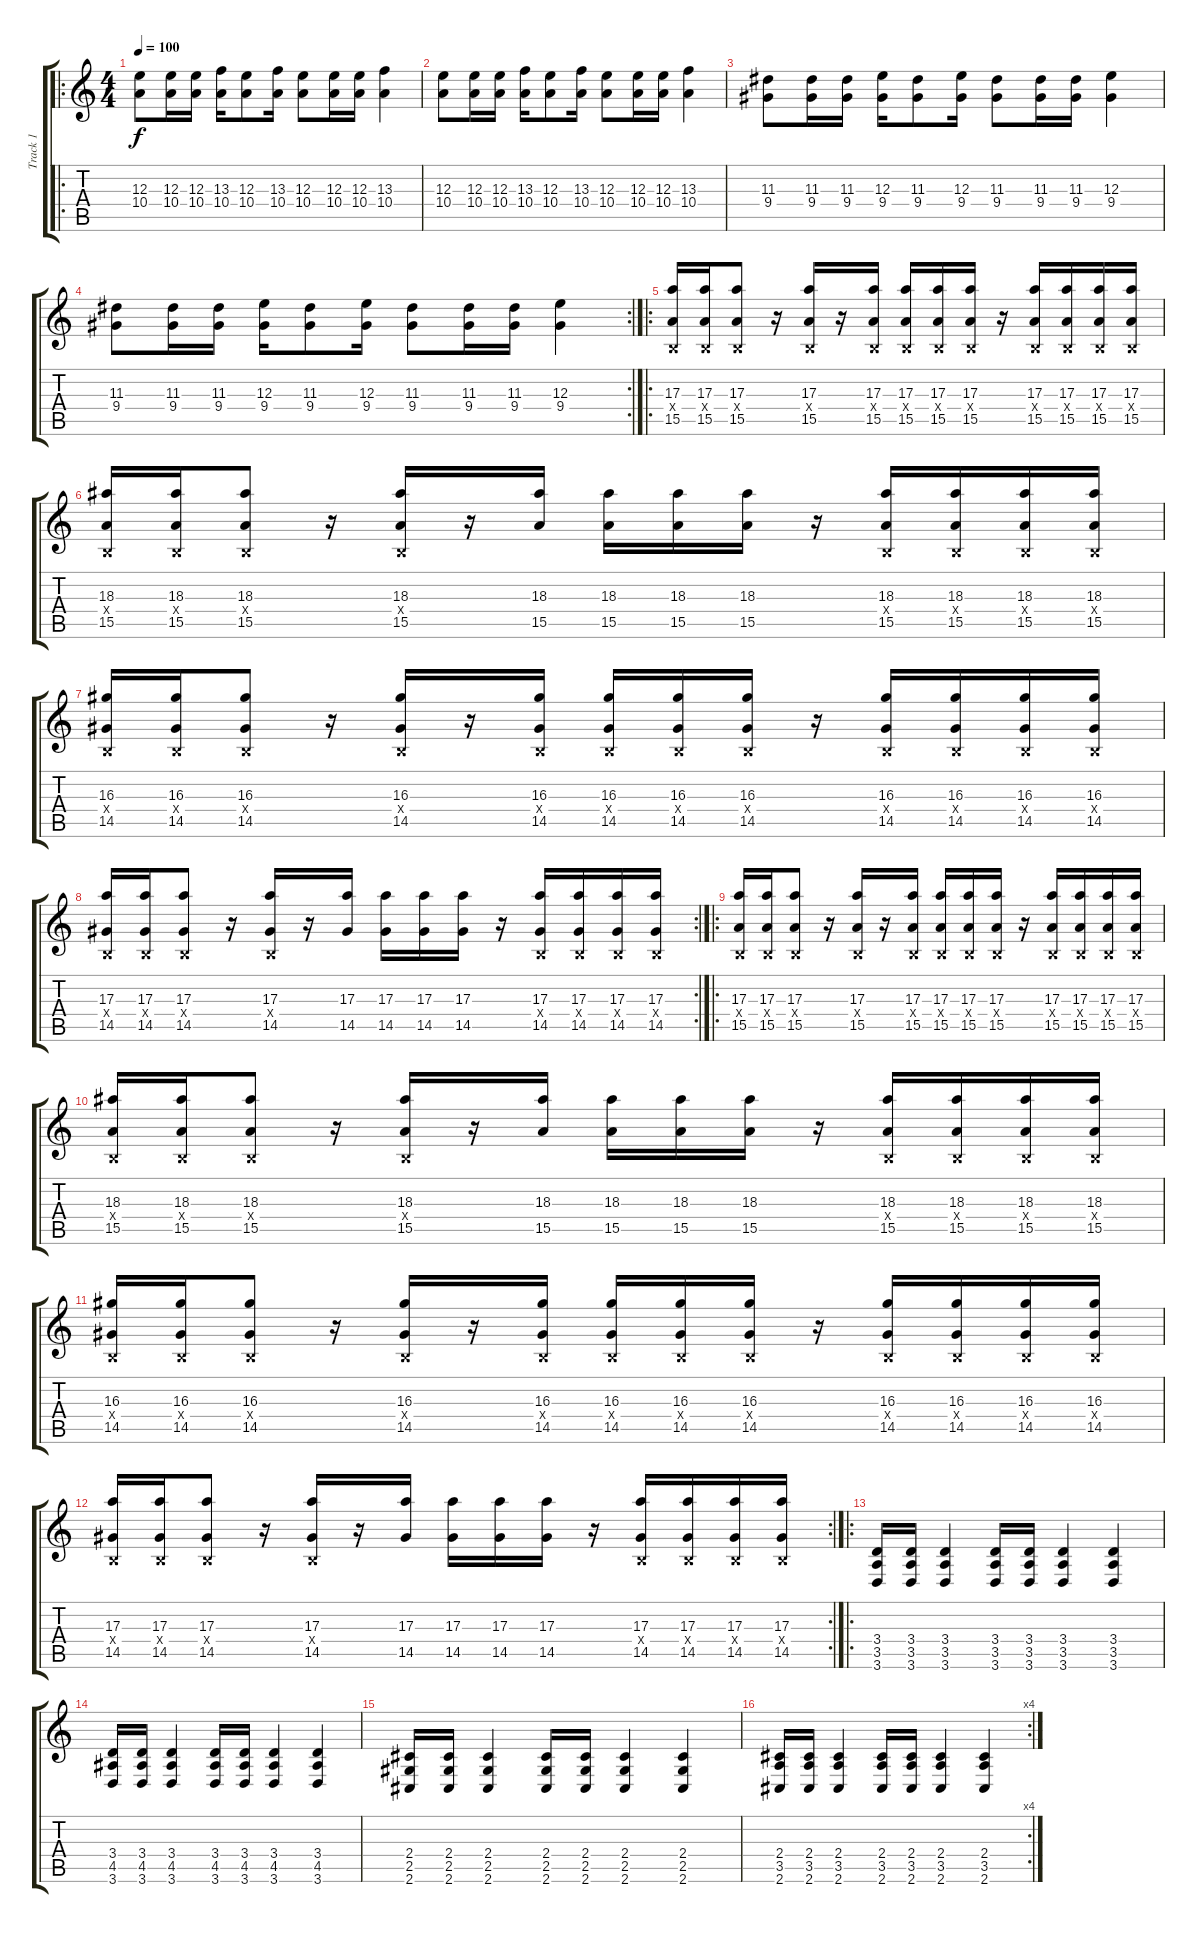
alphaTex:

\track ("Track 1" "Track 1") {instrument distortionguitar}
\staff {score tabs}
\tuning (Db4 Ab3 E3 B2 Gb2 B1) {hide}
\ro
\ts (4 4)
\tempo 100
\clef g2
\ks c
(12.3 10.4).8{dy f} (12.3 10.4).16 (12.3 10.4).16 (13.3 10.4).16 (12.3 10.4).8 (13.3 10.4).16 (12.3 10.4).8 (12.3 10.4).16 (12.3 10.4).16 (13.3 10.4).4 |
(12.3 10.4).8 (12.3 10.4).16 (12.3 10.4).16 (13.3 10.4).16 (12.3 10.4).8 (13.3 10.4).16 (12.3 10.4).8 (12.3 10.4).16 (12.3 10.4).16 (13.3 10.4).4 |
(11.3 9.4).8 (11.3 9.4).16 (11.3 9.4).16 (12.3 9.4).16 (11.3 9.4).8 (12.3 9.4).16 (11.3 9.4).8 (11.3 9.4).16 (11.3 9.4).16 (12.3 9.4).4 |
\rc 2
(11.3 9.4).8 (11.3 9.4).16 (11.3 9.4).16 (12.3 9.4).16 (11.3 9.4).8 (12.3 9.4).16 (11.3 9.4).8 (11.3 9.4).16 (11.3 9.4).16 (12.3 9.4).4 |
\ro
(17.3 0.4{x} 15.5).16 (17.3 0.4{x} 15.5).16 (17.3 0.4{x} 15.5).8 r.16 (17.3 0.4{x} 15.5).16 r.16 (17.3 0.4{x} 15.5).16 (17.3 0.4{x} 15.5).16 (17.3 0.4{x} 15.5).16 (17.3 0.4{x} 15.5).16 r.16 (17.3 0.4{x} 15.5).16 (17.3 0.4{x} 15.5).16 (17.3 0.4{x} 15.5).16 (17.3 0.4{x} 15.5).16 |
(18.3 0.4{x} 15.5).16 (18.3 0.4{x} 15.5).16 (18.3 0.4{x} 15.5).8 r.16 (18.3 0.4{x} 15.5).16 r.16 (18.3 15.5).16 (18.3 15.5).16 (18.3 15.5).16 (18.3 15.5).16 r.16 (18.3 0.4{x} 15.5).16 (18.3 0.4{x} 15.5).16 (18.3 0.4{x} 15.5).16 (18.3 0.4{x} 15.5).16 |
(16.3 0.4{x} 14.5).16 (16.3 0.4{x} 14.5).16 (16.3 0.4{x} 14.5).8 r.16 (16.3 0.4{x} 14.5).16 r.16 (16.3 0.4{x} 14.5).16 (16.3 0.4{x} 14.5).16 (16.3 0.4{x} 14.5).16 (16.3 0.4{x} 14.5).16 r.16 (16.3 0.4{x} 14.5).16 (16.3 0.4{x} 14.5).16 (16.3 0.4{x} 14.5).16 (16.3 0.4{x} 14.5).16 |
\rc 2
(17.3 0.4{x} 14.5).16 (17.3 0.4{x} 14.5).16 (17.3 0.4{x} 14.5).8 r.16 (17.3 0.4{x} 14.5).16 r.16 (17.3 14.5).16 (17.3 14.5).16 (17.3 14.5).16 (17.3 14.5).16 r.16 (17.3 0.4{x} 14.5).16 (17.3 0.4{x} 14.5).16 (17.3 0.4{x} 14.5).16 (17.3 0.4{x} 14.5).16 |
\ro
(17.3 0.4{x} 15.5).16 (17.3 0.4{x} 15.5).16 (17.3 0.4{x} 15.5).8 r.16 (17.3 0.4{x} 15.5).16 r.16 (17.3 0.4{x} 15.5).16 (17.3 0.4{x} 15.5).16 (17.3 0.4{x} 15.5).16 (17.3 0.4{x} 15.5).16 r.16 (17.3 0.4{x} 15.5).16 (17.3 0.4{x} 15.5).16 (17.3 0.4{x} 15.5).16 (17.3 0.4{x} 15.5).16 |
(18.3 0.4{x} 15.5).16 (18.3 0.4{x} 15.5).16 (18.3 0.4{x} 15.5).8 r.16 (18.3 0.4{x} 15.5).16 r.16 (18.3 15.5).16 (18.3 15.5).16 (18.3 15.5).16 (18.3 15.5).16 r.16 (18.3 0.4{x} 15.5).16 (18.3 0.4{x} 15.5).16 (18.3 0.4{x} 15.5).16 (18.3 0.4{x} 15.5).16 |
(16.3 0.4{x} 14.5).16 (16.3 0.4{x} 14.5).16 (16.3 0.4{x} 14.5).8 r.16 (16.3 0.4{x} 14.5).16 r.16 (16.3 0.4{x} 14.5).16 (16.3 0.4{x} 14.5).16 (16.3 0.4{x} 14.5).16 (16.3 0.4{x} 14.5).16 r.16 (16.3 0.4{x} 14.5).16 (16.3 0.4{x} 14.5).16 (16.3 0.4{x} 14.5).16 (16.3 0.4{x} 14.5).16 |
\rc 2
(17.3 0.4{x} 14.5).16 (17.3 0.4{x} 14.5).16 (17.3 0.4{x} 14.5).8 r.16 (17.3 0.4{x} 14.5).16 r.16 (17.3 14.5).16 (17.3 14.5).16 (17.3 14.5).16 (17.3 14.5).16 r.16 (17.3 0.4{x} 14.5).16 (17.3 0.4{x} 14.5).16 (17.3 0.4{x} 14.5).16 (17.3 0.4{x} 14.5).16 |
\ro
(3.4 3.5 3.6).16 (3.4 3.5 3.6).16 (3.4 3.5 3.6).4 (3.4 3.5 3.6).16 (3.4 3.5 3.6).16 (3.4 3.5 3.6).4 (3.4 3.5 3.6).4 |
(3.4 4.5 3.6).16 (3.4 4.5 3.6).16 (3.4 4.5 3.6).4 (3.4 4.5 3.6).16 (3.4 4.5 3.6).16 (3.4 4.5 3.6).4 (3.4 4.5 3.6).4 |
(2.4 2.5 2.6).16 (2.4 2.5 2.6).16 (2.4 2.5 2.6).4 (2.4 2.5 2.6).16 (2.4 2.5 2.6).16 (2.4 2.5 2.6).4 (2.4 2.5 2.6).4 |
\rc 4
(2.4 3.5 2.6).16 (2.4 3.5 2.6).16 (2.4 3.5 2.6).4 (2.4 3.5 2.6).16 (2.4 3.5 2.6).16 (2.4 3.5 2.6).4 (2.4 3.5 2.6).4
